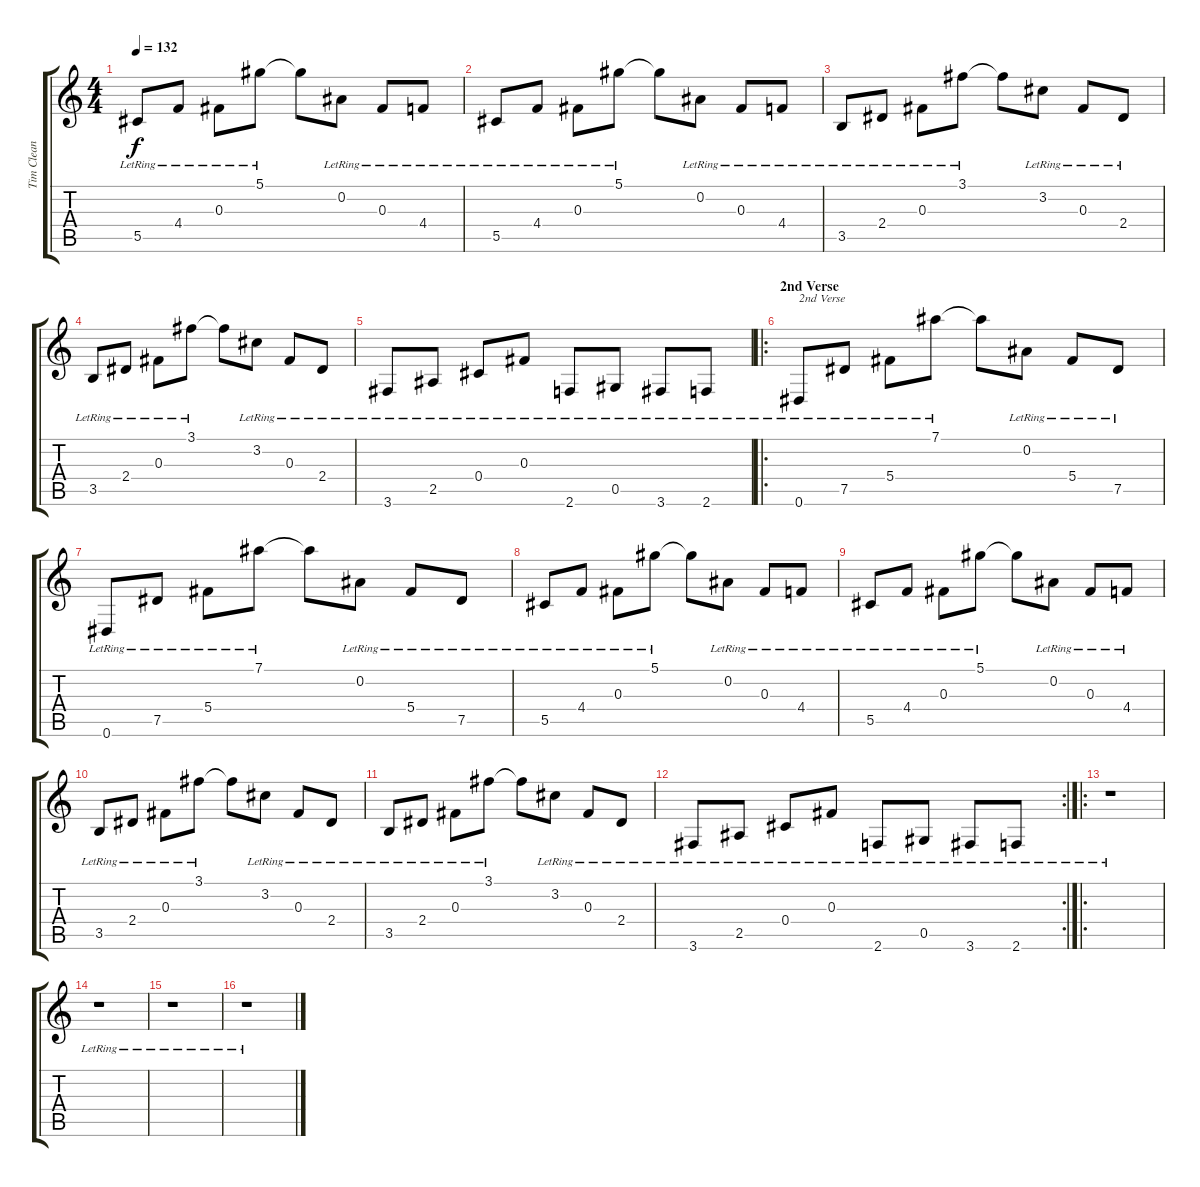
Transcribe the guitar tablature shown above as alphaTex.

\track ("Tim Clean" "Tim Clean") {instrument electricguitarclean}
\staff {score tabs}
\tuning (Eb4 Bb3 Gb3 Db3 Ab2 Eb2) {hide}
\ts (4 4)
\tempo 132
\clef g2
\ks c
5.5{lr}.8{dy f} 4.4{lr}.8 0.3{lr}.8 5.1{lr}.8 5.1{t}.8 0.2{lr}.8 0.3{lr}.8 4.4{lr}.8 |
5.5{lr}.8 4.4{lr}.8 0.3{lr}.8 5.1{lr}.8 5.1{t}.8 0.2{lr}.8 0.3{lr}.8 4.4{lr}.8 |
3.5{lr}.8 2.4{lr}.8 0.3{lr}.8 3.1{lr}.8 3.1{t}.8 3.2{lr}.8 0.3{lr}.8 2.4{lr}.8 |
3.5{lr}.8 2.4{lr}.8 0.3{lr}.8 3.1{lr}.8 3.1{t}.8 3.2{lr}.8 0.3{lr}.8 2.4{lr}.8 |
3.6{lr}.8 2.5{lr}.8 0.4{lr}.8 0.3{lr}.8 2.6{lr}.8 0.5{lr}.8 3.6{lr}.8 2.6{lr}.8 |
\ro
\section ("" "2nd Verse")
0.6{lr}.8{txt "2nd Verse"} 7.5{lr}.8 5.4{lr}.8 7.1{lr}.8 7.1{t}.8 0.2{lr}.8 5.4{lr}.8 7.5{lr}.8 |
0.6{lr}.8 7.5{lr}.8 5.4{lr}.8 7.1{lr}.8 7.1{t}.8 0.2{lr}.8 5.4{lr}.8 7.5{lr}.8 |
5.5{lr}.8 4.4{lr}.8 0.3{lr}.8 5.1{lr}.8 5.1{t}.8 0.2{lr}.8 0.3{lr}.8 4.4{lr}.8 |
5.5{lr}.8 4.4{lr}.8 0.3{lr}.8 5.1{lr}.8 5.1{t}.8 0.2{lr}.8 0.3{lr}.8 4.4{lr}.8 |
3.5{lr}.8 2.4{lr}.8 0.3{lr}.8 3.1{lr}.8 3.1{t}.8 3.2{lr}.8 0.3{lr}.8 2.4{lr}.8 |
3.5{lr}.8 2.4{lr}.8 0.3{lr}.8 3.1{lr}.8 3.1{t}.8 3.2{lr}.8 0.3{lr}.8 2.4{lr}.8 |
\rc 2
3.6{lr}.8 2.5{lr}.8 0.4{lr}.8 0.3{lr}.8 2.6{lr}.8 0.5{lr}.8 3.6{lr}.8 2.6{lr}.8 |
\ro
r.1 |
r.1 |
r.1 |
r.1
